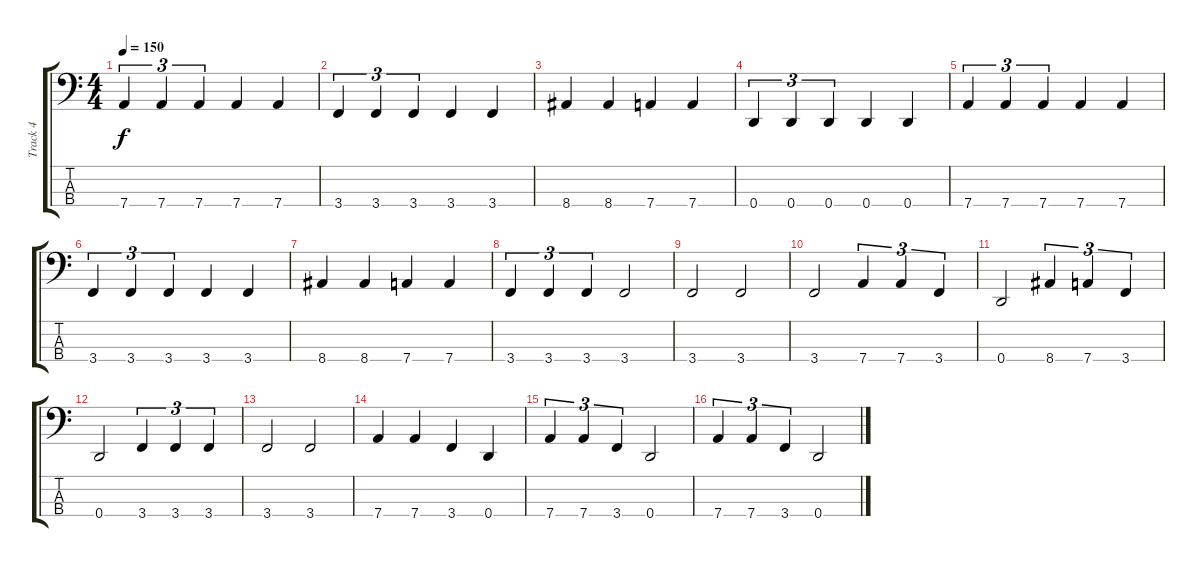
\track ("Track 4" "Track 4") {instrument electricbassfinger}
\staff {score tabs}
\tuning (G2 D2 A1 D1) {hide}
\ts (4 4)
\tempo 150
\clef f4
\ks c
7.4.4{tu (3 2) dy f} 7.4.4{tu (3 2)} 7.4.4{tu (3 2)} 7.4.4 7.4.4 |
3.4.4{tu (3 2)} 3.4.4{tu (3 2)} 3.4.4{tu (3 2)} 3.4.4 3.4.4 |
8.4.4 8.4.4 7.4.4 7.4.4 |
0.4.4{tu (3 2)} 0.4.4{tu (3 2)} 0.4.4{tu (3 2)} 0.4.4 0.4.4 |
7.4.4{tu (3 2)} 7.4.4{tu (3 2)} 7.4.4{tu (3 2)} 7.4.4 7.4.4 |
3.4.4{tu (3 2)} 3.4.4{tu (3 2)} 3.4.4{tu (3 2)} 3.4.4 3.4.4 |
8.4.4 8.4.4 7.4.4 7.4.4 |
3.4.4{tu (3 2)} 3.4.4{tu (3 2)} 3.4.4{tu (3 2)} 3.4.2 |
3.4.2 3.4.2 |
3.4.2 7.4.4{tu (3 2)} 7.4.4{tu (3 2)} 3.4.4{tu (3 2)} |
0.4.2 8.4.4{tu (3 2)} 7.4.4{tu (3 2)} 3.4.4{tu (3 2)} |
0.4.2 3.4.4{tu (3 2)} 3.4.4{tu (3 2)} 3.4.4{tu (3 2)} |
3.4.2 3.4.2 |
7.4.4 7.4.4 3.4.4 0.4.4 |
7.4.4{tu (3 2)} 7.4.4{tu (3 2)} 3.4.4{tu (3 2)} 0.4.2 |
7.4.4{tu (3 2)} 7.4.4{tu (3 2)} 3.4.4{tu (3 2)} 0.4.2
